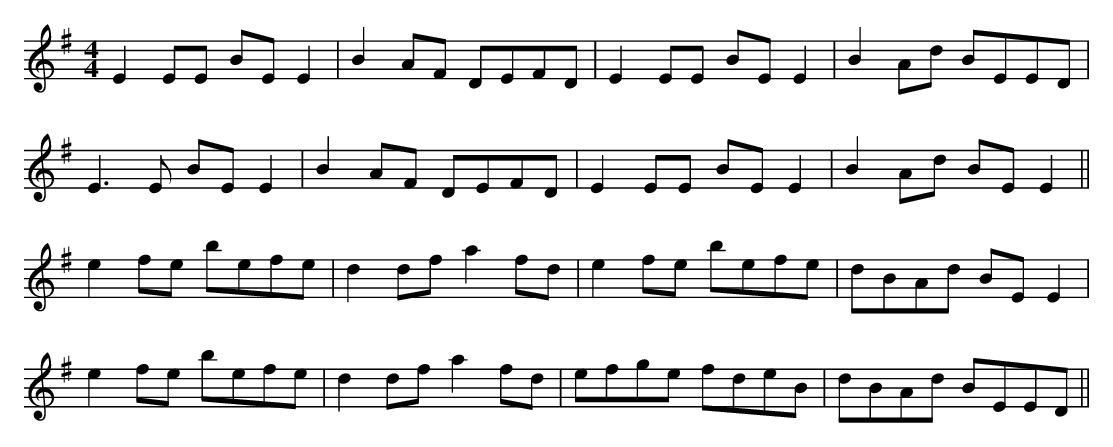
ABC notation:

X:1
M:4/4
K:Emin
E2EE BEE2|B2AF DEFD|E2EE BEE2|B2Ad BEED|
E3E BEE2|B2AF DEFD|E2EE BEE2|B2Ad BEE2||
e2fe befe|d2df a2fd|e2fe befe|dBAd BEE2|
e2fe befe|d2df a2fd|efge fdeB|dBAd BEED||
